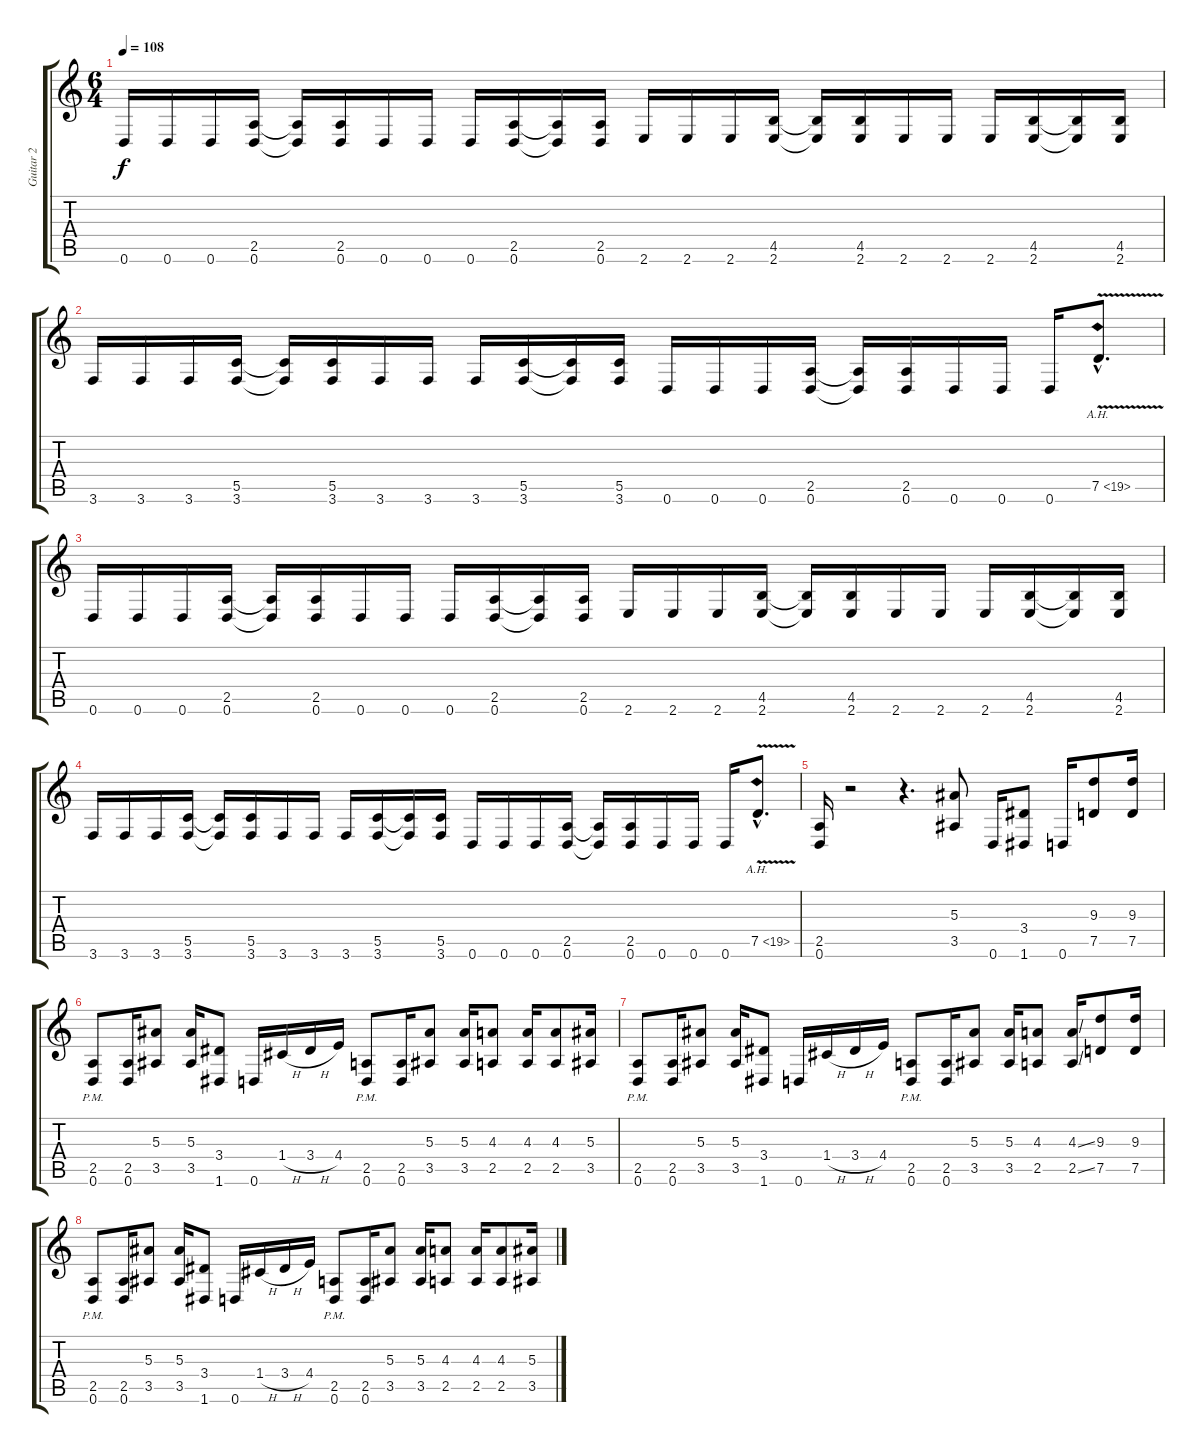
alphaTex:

\track ("Guitar 2" "Guitar 2") {instrument distortionguitar}
\staff {score tabs}
\tuning (D4 A3 F3 C3 G2 D2) {hide}
\ts (6 4)
\tempo 108
\clef g2
\ks c
0.6.16{dy f} 0.6.16 0.6.16 (2.5 0.6).16 (2.5{t} 0.6{t}).16 (2.5 0.6).16 0.6.16 0.6.16 0.6.16 (2.5 0.6).16 (2.5{t} 0.6{t}).16 (2.5 0.6).16 2.6.16 2.6.16 2.6.16 (4.5 2.6).16 (4.5{t} 2.6{t}).16 (4.5 2.6).16 2.6.16 2.6.16 2.6.16 (4.5 2.6).16 (4.5{t} 2.6{t}).16 (4.5 2.6).16 |
3.6.16 3.6.16 3.6.16 (5.5 3.6).16 (5.5{t} 3.6{t}).16 (5.5 3.6).16 3.6.16 3.6.16 3.6.16 (5.5 3.6).16 (5.5{t} 3.6{t}).16 (5.5 3.6).16 0.6.16 0.6.16 0.6.16 (2.5 0.6).16 (2.5{t} 0.6{t}).16 (2.5 0.6).16 0.6.16 0.6.16 0.6.16 7.5{ah 12 v hac}.8{d} |
0.6.16 0.6.16 0.6.16 (2.5 0.6).16 (2.5{t} 0.6{t}).16 (2.5 0.6).16 0.6.16 0.6.16 0.6.16 (2.5 0.6).16 (2.5{t} 0.6{t}).16 (2.5 0.6).16 2.6.16 2.6.16 2.6.16 (4.5 2.6).16 (4.5{t} 2.6{t}).16 (4.5 2.6).16 2.6.16 2.6.16 2.6.16 (4.5 2.6).16 (4.5{t} 2.6{t}).16 (4.5 2.6).16 |
3.6.16 3.6.16 3.6.16 (5.5 3.6).16 (5.5{t} 3.6{t}).16 (5.5 3.6).16 3.6.16 3.6.16 3.6.16 (5.5 3.6).16 (5.5{t} 3.6{t}).16 (5.5 3.6).16 0.6.16 0.6.16 0.6.16 (2.5 0.6).16 (2.5{t} 0.6{t}).16 (2.5 0.6).16 0.6.16 0.6.16 0.6.16 7.5{ah 12 v hac}.8{d} |
\section ("" "")
(2.5 0.6).16 r.2 r.4{d} (5.3 3.5).8 0.6.16 (3.4 1.6).8 0.6.16 (9.3 7.5).8 (9.3 7.5).16 |
(2.5{pm} 0.6{pm}).8 (2.5 0.6).16 (5.3 3.5).8 (5.3 3.5).16 (3.4 1.6).8 0.6.16 1.4{h}.16 3.4{h}.16 4.4.16 (2.5{pm} 0.6{pm}).8 (2.5 0.6).16 (5.3 3.5).8 (5.3 3.5).16 (4.3 2.5).8 (4.3 2.5).16 (4.3 2.5).8 (5.3 3.5).16 |
(2.5{pm} 0.6{pm}).8 (2.5 0.6).16 (5.3 3.5).8 (5.3 3.5).16 (3.4 1.6).8 0.6.16 1.4{h}.16 3.4{h}.16 4.4.16 (2.5{pm} 0.6{pm}).8 (2.5 0.6).16 (5.3 3.5).8 (5.3 3.5).16 (4.3 2.5).8 (4.3{ss} 2.5{ss}).16 (9.3 7.5).8 (9.3 7.5).16 |
(2.5{pm} 0.6{pm}).8 (2.5 0.6).16 (5.3 3.5).8 (5.3 3.5).16 (3.4 1.6).8 0.6.16 1.4{h}.16 3.4{h}.16 4.4.16 (2.5{pm} 0.6{pm}).8 (2.5 0.6).16 (5.3 3.5).8 (5.3 3.5).16 (4.3 2.5).8 (4.3 2.5).16 (4.3 2.5).8 (5.3 3.5).16
